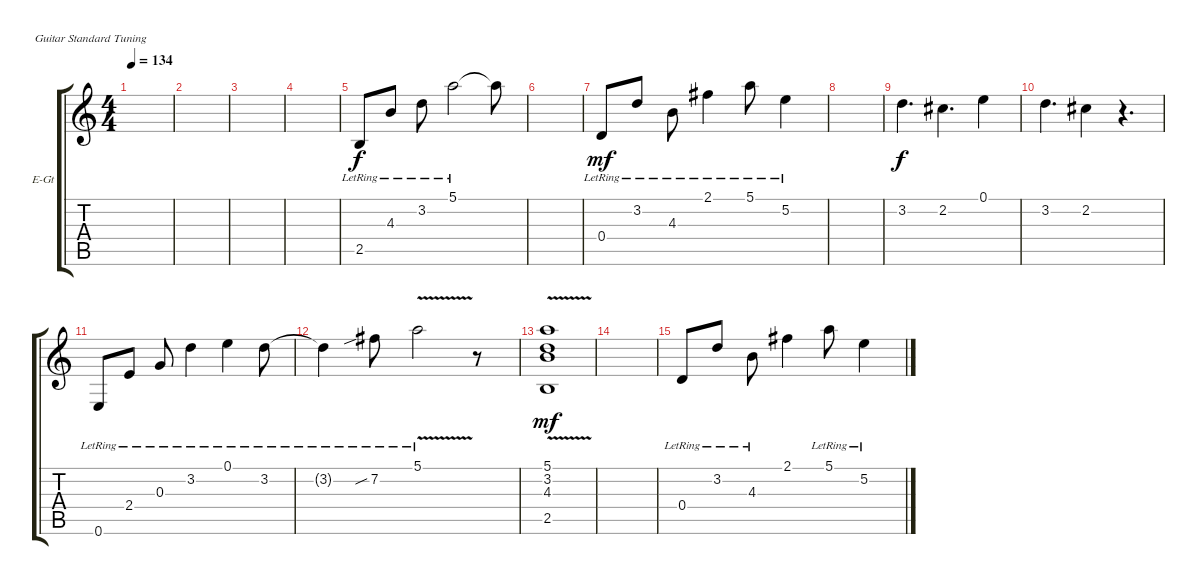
\defaultSystemsLayout 4
\bracketExtendMode groupsimilarinstruments
\firstSystemTrackNameOrientation horizontal
\otherSystemsTrackNameOrientation horizontal
\track ("Гитара 2" "E-Gt") {instrument overdrivenguitar}
\staff {score tabs}
\tuning (E4 B3 G3 D3 A2 E2)
\ts (4 4)
\tempo 134
\clef g2
\ks c
|
|
|
|
2.5{lr}.8 4.3{lr}.8 3.2{lr}.8 5.1{lr}.2 5.1{t}.8 |
|
0.4{lr}.8{dy mf} 3.2{lr}.8 4.3{lr}.8 2.1{lr}.4 5.1{lr}.8 5.2{lr}.4 |
|
3.2.4{d dy f} 2.2.4{d} 0.1.4 |
3.2.4{d} 2.2.4 r.4{d} |
0.6{lr}.8 2.4{lr}.8 0.3{lr}.8 3.2{lr}.4 0.1{lr}.4 3.2{lr}.8 |
3.2{lr t}.4 7.2{sib lr}.8 5.1{v lr}.2 r.8 |
(2.5{v} 4.3{v} 3.2{v} 5.1{v}).1{dy mf} |
|
0.4{lr}.8 3.2{lr}.8 4.3{lr}.8 2.1.4 5.1{lr}.8 5.2{lr}.4
